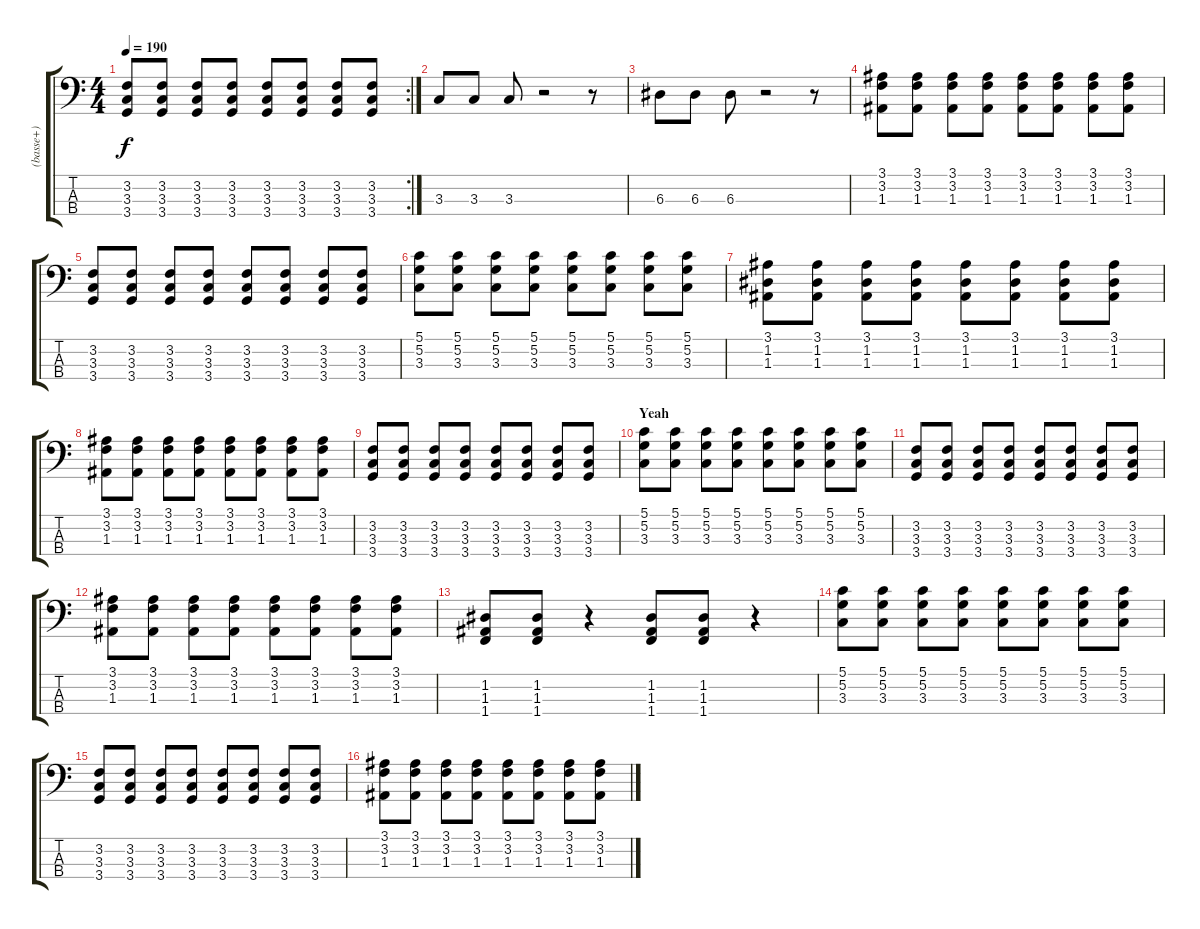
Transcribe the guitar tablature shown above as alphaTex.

\track ("(basse+)" "(basse+)") {instrument electricbasspick}
\staff {score tabs}
\tuning (G2 D2 A1 E1) {hide}
\rc 2
\ts (4 4)
\tempo 190
\clef f4
\ks c
(3.2 3.3 3.4).8{dy f} (3.2 3.3 3.4).8 (3.2 3.3 3.4).8 (3.2 3.3 3.4).8 (3.2 3.3 3.4).8 (3.2 3.3 3.4).8 (3.2 3.3 3.4).8 (3.2 3.3 3.4).8 |
3.3.8 3.3.8 3.3.8 r.2 r.8 |
6.3.8 6.3.8 6.3.8 r.2 r.8 |
(3.1 3.2 1.3).8 (3.1 3.2 1.3).8 (3.1 3.2 1.3).8 (3.1 3.2 1.3).8 (3.1 3.2 1.3).8 (3.1 3.2 1.3).8 (3.1 3.2 1.3).8 (3.1 3.2 1.3).8 |
(3.2 3.3 3.4).8 (3.2 3.3 3.4).8 (3.2 3.3 3.4).8 (3.2 3.3 3.4).8 (3.2 3.3 3.4).8 (3.2 3.3 3.4).8 (3.2 3.3 3.4).8 (3.2 3.3 3.4).8 |
(5.1 5.2 3.3).8 (5.1 5.2 3.3).8 (5.1 5.2 3.3).8 (5.1 5.2 3.3).8 (5.1 5.2 3.3).8 (5.1 5.2 3.3).8 (5.1 5.2 3.3).8 (5.1 5.2 3.3).8 |
(3.1 1.2 1.3).8 (3.1 1.2 1.3).8 (3.1 1.2 1.3).8 (3.1 1.2 1.3).8 (3.1 1.2 1.3).8 (3.1 1.2 1.3).8 (3.1 1.2 1.3).8 (3.1 1.2 1.3).8 |
(3.1 3.2 1.3).8 (3.1 3.2 1.3).8 (3.1 3.2 1.3).8 (3.1 3.2 1.3).8 (3.1 3.2 1.3).8 (3.1 3.2 1.3).8 (3.1 3.2 1.3).8 (3.1 3.2 1.3).8 |
(3.2 3.3 3.4).8 (3.2 3.3 3.4).8 (3.2 3.3 3.4).8 (3.2 3.3 3.4).8 (3.2 3.3 3.4).8 (3.2 3.3 3.4).8 (3.2 3.3 3.4).8 (3.2 3.3 3.4).8 |
\section ("" "Yeah")
(5.1 5.2 3.3).8 (5.1 5.2 3.3).8 (5.1 5.2 3.3).8 (5.1 5.2 3.3).8 (5.1 5.2 3.3).8 (5.1 5.2 3.3).8 (5.1 5.2 3.3).8 (5.1 5.2 3.3).8 |
(3.2 3.3 3.4).8 (3.2 3.3 3.4).8 (3.2 3.3 3.4).8 (3.2 3.3 3.4).8 (3.2 3.3 3.4).8 (3.2 3.3 3.4).8 (3.2 3.3 3.4).8 (3.2 3.3 3.4).8 |
(3.1 3.2 1.3).8 (3.1 3.2 1.3).8 (3.1 3.2 1.3).8 (3.1 3.2 1.3).8 (3.1 3.2 1.3).8 (3.1 3.2 1.3).8 (3.1 3.2 1.3).8 (3.1 3.2 1.3).8 |
(1.2 1.3 1.4).8 (1.2 1.3 1.4).8 r.4 (1.2 1.3 1.4).8 (1.2 1.3 1.4).8 r.4 |
(5.1 5.2 3.3).8 (5.1 5.2 3.3).8 (5.1 5.2 3.3).8 (5.1 5.2 3.3).8 (5.1 5.2 3.3).8 (5.1 5.2 3.3).8 (5.1 5.2 3.3).8 (5.1 5.2 3.3).8 |
(3.2 3.3 3.4).8 (3.2 3.3 3.4).8 (3.2 3.3 3.4).8 (3.2 3.3 3.4).8 (3.2 3.3 3.4).8 (3.2 3.3 3.4).8 (3.2 3.3 3.4).8 (3.2 3.3 3.4).8 |
(3.1 3.2 1.3).8 (3.1 3.2 1.3).8 (3.1 3.2 1.3).8 (3.1 3.2 1.3).8 (3.1 3.2 1.3).8 (3.1 3.2 1.3).8 (3.1 3.2 1.3).8 (3.1 3.2 1.3).8
